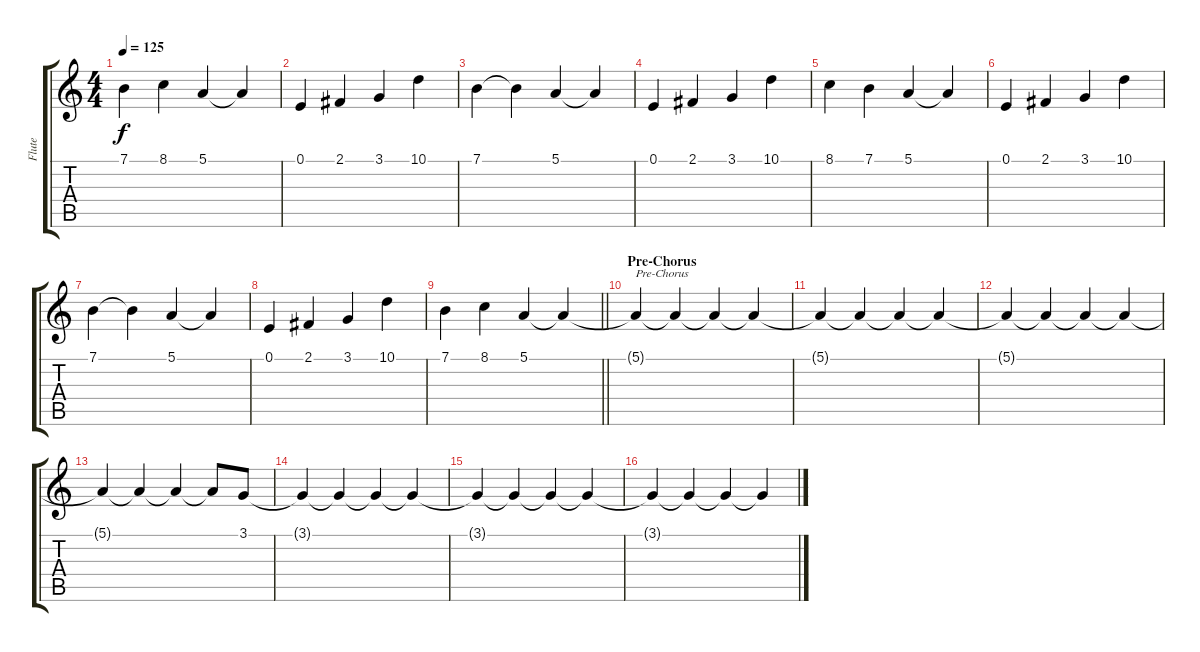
\track ("Flute" "Flute") {instrument flute}
\staff {score tabs}
\tuning (E4 B3 G3 D3 A2 E2) {hide}
\ts (4 4)
\tempo 125
\clef g2
\ks c
7.1.4{dy f} 8.1.4 5.1.4 5.1{t}.4 |
0.1.4 2.1.4 3.1.4 10.1.4 |
7.1.4 7.1{t}.4 5.1.4 5.1{t}.4 |
0.1.4 2.1.4 3.1.4 10.1.4 |
8.1.4 7.1.4 5.1.4 5.1{t}.4 |
0.1.4 2.1.4 3.1.4 10.1.4 |
7.1.4 7.1{t}.4 5.1.4 5.1{t}.4 |
0.1.4 2.1.4 3.1.4 10.1.4 |
\barLineRight lightlight
7.1.4 8.1.4 5.1.4 5.1{t}.4 |
\section ("" "Pre-Chorus")
5.1{t}.4{txt "Pre-Chorus"} 5.1{t}.4 5.1{t}.4 5.1{t}.4 |
5.1{t}.4 5.1{t}.4 5.1{t}.4 5.1{t}.4 |
5.1{t}.4 5.1{t}.4 5.1{t}.4 5.1{t}.4 |
5.1{t}.4 5.1{t}.4 5.1{t}.4 5.1{t}.8 3.1.8 |
3.1{t}.4 3.1{t}.4 3.1{t}.4 3.1{t}.4 |
3.1{t}.4 3.1{t}.4 3.1{t}.4 3.1{t}.4 |
3.1{t}.4 3.1{t}.4 3.1{t}.4 3.1{t}.4
